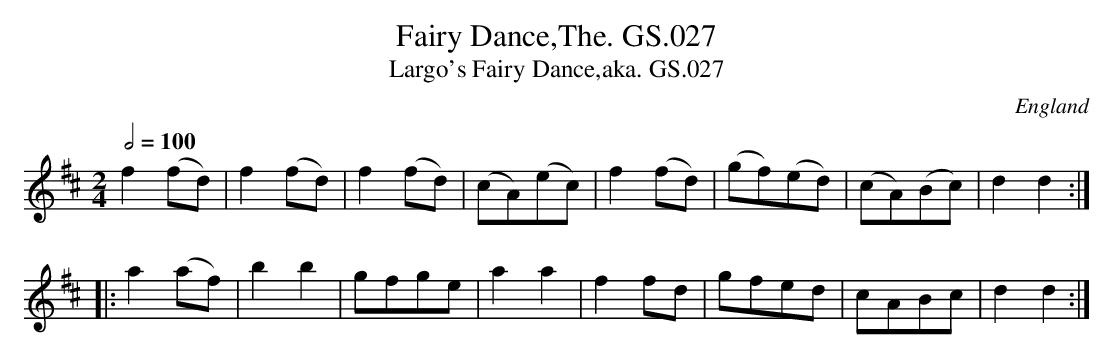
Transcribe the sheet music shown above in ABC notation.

X:1
T:Fairy Dance,The. GS.027
T:Largo's Fairy Dance,aka. GS.027
M:2/4
L:1/8
Q:1/2=100
O:England
K:D major
f2(fd) | f2(fd) | f2 (fd) | (cA)(ec) | f2 (fd) | (gf)(ed) |  (cA)(Bc) |\
d2d2 :|!
|:a2(af) | b2b2 | gfge | a2a2 | f2 fd | gfed | cABc | d2 d2 :|
